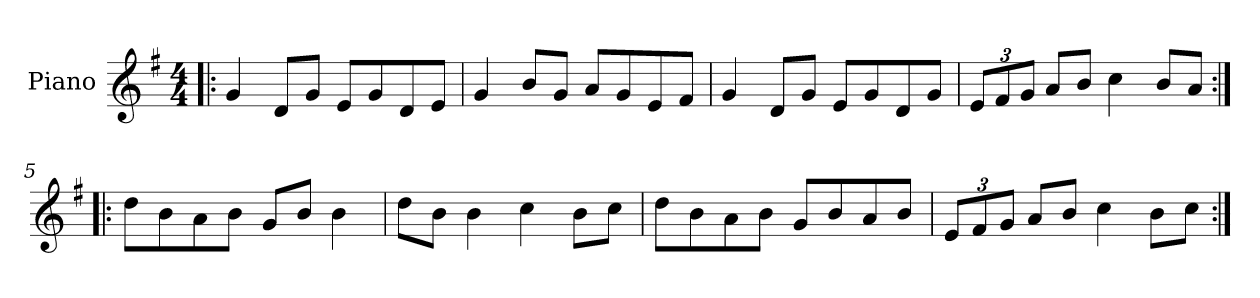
**kern
*part1
*staff1
*I"Piano
*I'Pno
*clefG2
*k[f#]
*G:
*M4/4
=1!|:
4g/
8d/L
8g/J
8e/L
8g/
8d/
8e/J
=2
4g/
8b/L
8g/J
8a/L
8g/
8e/
8f#/J
=3
4g/
8d/L
8g/J
8e/L
8g/
8d/
8g/J
=4
12e/L
12f#/
12g/J
8a/L
8b/J
4cc\
8b/L
8a/J
!!LO:LB:g=z
=5:|!|:
8dd\L
8b\
8a\
8b\J
8g/L
8b/J
4b\
=6
8dd\L
8b\J
4b\
4cc\
8b\L
8cc\J
=7
8dd\L
8b\
8a\
8b\J
8g/L
8b/
8a/
8b/J
=8
12e/L
12f#/
12g/J
8a/L
8b/J
4cc\
8b\L
8cc\J
=:|!
*-
